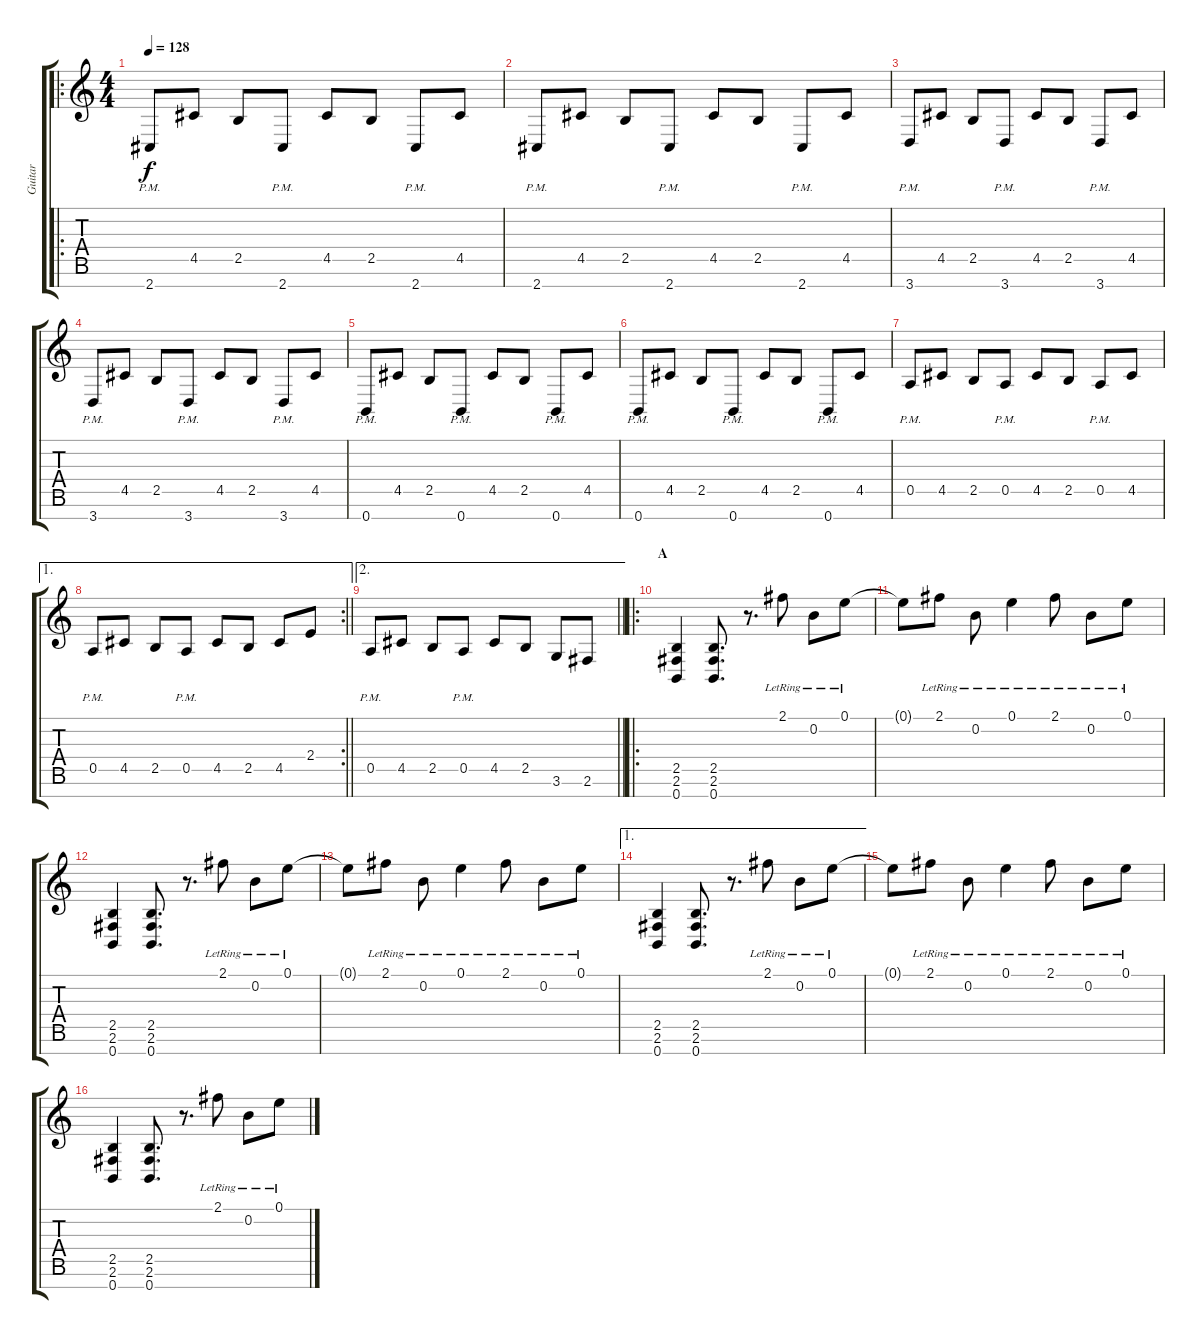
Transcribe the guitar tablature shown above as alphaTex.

\track ("Guitar" "Guitar") {instrument distortionguitar}
\staff {score tabs}
\tuning (E4 B3 G3 D3 A2 E2 B1) {hide}
\ro
\ts (4 4)
\tempo 128
\clef g2
\ks c
2.7{pm}.8{dy f} 4.5.8 2.5.8 2.7{pm}.8 4.5.8 2.5.8 2.7{pm}.8 4.5.8 |
2.7{pm}.8 4.5.8 2.5.8 2.7{pm}.8 4.5.8 2.5.8 2.7{pm}.8 4.5.8 |
3.7{pm}.8 4.5.8 2.5.8 3.7{pm}.8 4.5.8 2.5.8 3.7{pm}.8 4.5.8 |
3.7{pm}.8 4.5.8 2.5.8 3.7{pm}.8 4.5.8 2.5.8 3.7{pm}.8 4.5.8 |
0.7{pm}.8 4.5.8 2.5.8 0.7{pm}.8 4.5.8 2.5.8 0.7{pm}.8 4.5.8 |
0.7{pm}.8 4.5.8 2.5.8 0.7{pm}.8 4.5.8 2.5.8 0.7{pm}.8 4.5.8 |
0.5{pm}.8 4.5.8 2.5.8 0.5{pm}.8 4.5.8 2.5.8 0.5{pm}.8 4.5.8 |
\ae 1
\rc 2
\barLineRight lightlight
0.5{pm}.8 4.5.8 2.5.8 0.5{pm}.8 4.5.8 2.5.8 4.5.8 2.4.8 |
\ae 2
\barLineRight lightlight
0.5{pm}.8 4.5.8 2.5.8 0.5{pm}.8 4.5.8 2.5.8 3.6.8 2.6.8 |
\ro
\section ("" "A")
(2.5 2.6 0.7).4 (2.5 2.6 0.7).8{d} r.8{d} 2.1{lr}.8 0.2{lr}.8 0.1{lr}.8 |
0.1{t}.8 2.1{lr}.8 0.2{lr}.8 0.1{lr}.4 2.1{lr}.8 0.2{lr}.8 0.1{lr}.8 |
(2.5 2.6 0.7).4 (2.5 2.6 0.7).8{d} r.8{d} 2.1{lr}.8 0.2{lr}.8 0.1{lr}.8 |
0.1{t}.8 2.1{lr}.8 0.2{lr}.8 0.1{lr}.4 2.1{lr}.8 0.2{lr}.8 0.1{lr}.8 |
\ae 1
(2.5 2.6 0.7).4 (2.5 2.6 0.7).8{d} r.8{d} 2.1{lr}.8 0.2{lr}.8 0.1{lr}.8 |
0.1{t}.8 2.1{lr}.8 0.2{lr}.8 0.1{lr}.4 2.1{lr}.8 0.2{lr}.8 0.1{lr}.8 |
(2.5 2.6 0.7).4 (2.5 2.6 0.7).8{d} r.8{d} 2.1{lr}.8 0.2{lr}.8 0.1{lr}.8
